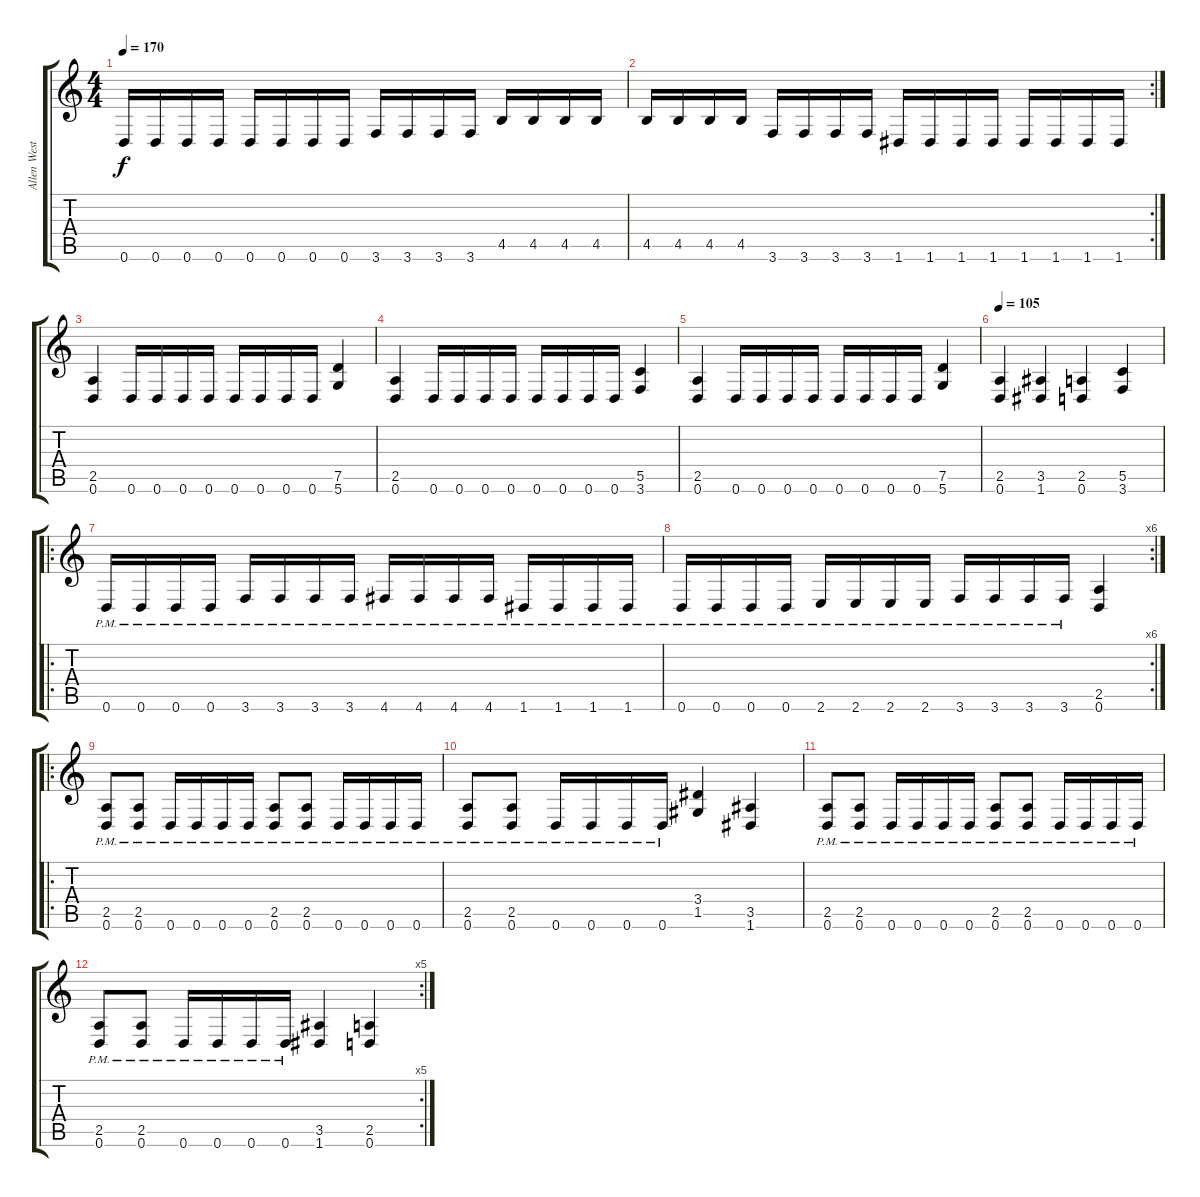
\track ("Allen West" "Allen West") {instrument distortionguitar}
\staff {score tabs}
\tuning (D4 A3 F3 C3 G2 D2) {hide}
\ts (4 4)
\tempo 170
\clef g2
\ks c
0.6.16{dy f} 0.6.16 0.6.16 0.6.16 0.6.16 0.6.16 0.6.16 0.6.16 3.6.16 3.6.16 3.6.16 3.6.16 4.5.16 4.5.16 4.5.16 4.5.16 |
\rc 2
4.5.16 4.5.16 4.5.16 4.5.16 3.6.16 3.6.16 3.6.16 3.6.16 1.6.16 1.6.16 1.6.16 1.6.16 1.6.16 1.6.16 1.6.16 1.6.16 |
(2.5 0.6).4 0.6.16 0.6.16 0.6.16 0.6.16 0.6.16 0.6.16 0.6.16 0.6.16 (7.5 5.6).4 |
(2.5 0.6).4 0.6.16 0.6.16 0.6.16 0.6.16 0.6.16 0.6.16 0.6.16 0.6.16 (5.5 3.6).4 |
(2.5 0.6).4 0.6.16 0.6.16 0.6.16 0.6.16 0.6.16 0.6.16 0.6.16 0.6.16 (7.5 5.6).4 |
\tempo 105
(2.5 0.6).4 (3.5 1.6).4 (2.5 0.6).4 (5.5 3.6).4 |
\ro
0.6{pm}.16 0.6{pm}.16 0.6{pm}.16 0.6{pm}.16 3.6{pm}.16 3.6{pm}.16 3.6{pm}.16 3.6{pm}.16 4.6{pm}.16 4.6{pm}.16 4.6{pm}.16 4.6{pm}.16 1.6{pm}.16 1.6{pm}.16 1.6{pm}.16 1.6{pm}.16 |
\rc 6
0.6{pm}.16 0.6{pm}.16 0.6{pm}.16 0.6{pm}.16 2.6{pm}.16 2.6{pm}.16 2.6{pm}.16 2.6{pm}.16 3.6{pm}.16 3.6{pm}.16 3.6{pm}.16 3.6{pm}.16 (2.5 0.6).4 |
\ro
(2.5{pm} 0.6{pm}).8 (2.5{pm} 0.6{pm}).8 0.6{pm}.16 0.6{pm}.16 0.6{pm}.16 0.6{pm}.16 (2.5{pm} 0.6{pm}).8 (2.5{pm} 0.6{pm}).8 0.6{pm}.16 0.6{pm}.16 0.6{pm}.16 0.6{pm}.16 |
(2.5{pm} 0.6{pm}).8 (2.5{pm} 0.6{pm}).8 0.6{pm}.16 0.6{pm}.16 0.6{pm}.16 0.6{pm}.16 (3.4 1.5).4 (3.5 1.6).4 |
(2.5{pm} 0.6{pm}).8 (2.5{pm} 0.6{pm}).8 0.6{pm}.16 0.6{pm}.16 0.6{pm}.16 0.6{pm}.16 (2.5{pm} 0.6{pm}).8 (2.5{pm} 0.6{pm}).8 0.6{pm}.16 0.6{pm}.16 0.6{pm}.16 0.6{pm}.16 |
\rc 5
(2.5{pm} 0.6{pm}).8 (2.5{pm} 0.6{pm}).8 0.6{pm}.16 0.6{pm}.16 0.6{pm}.16 0.6{pm}.16 (3.5 1.6).4 (2.5 0.6).4
